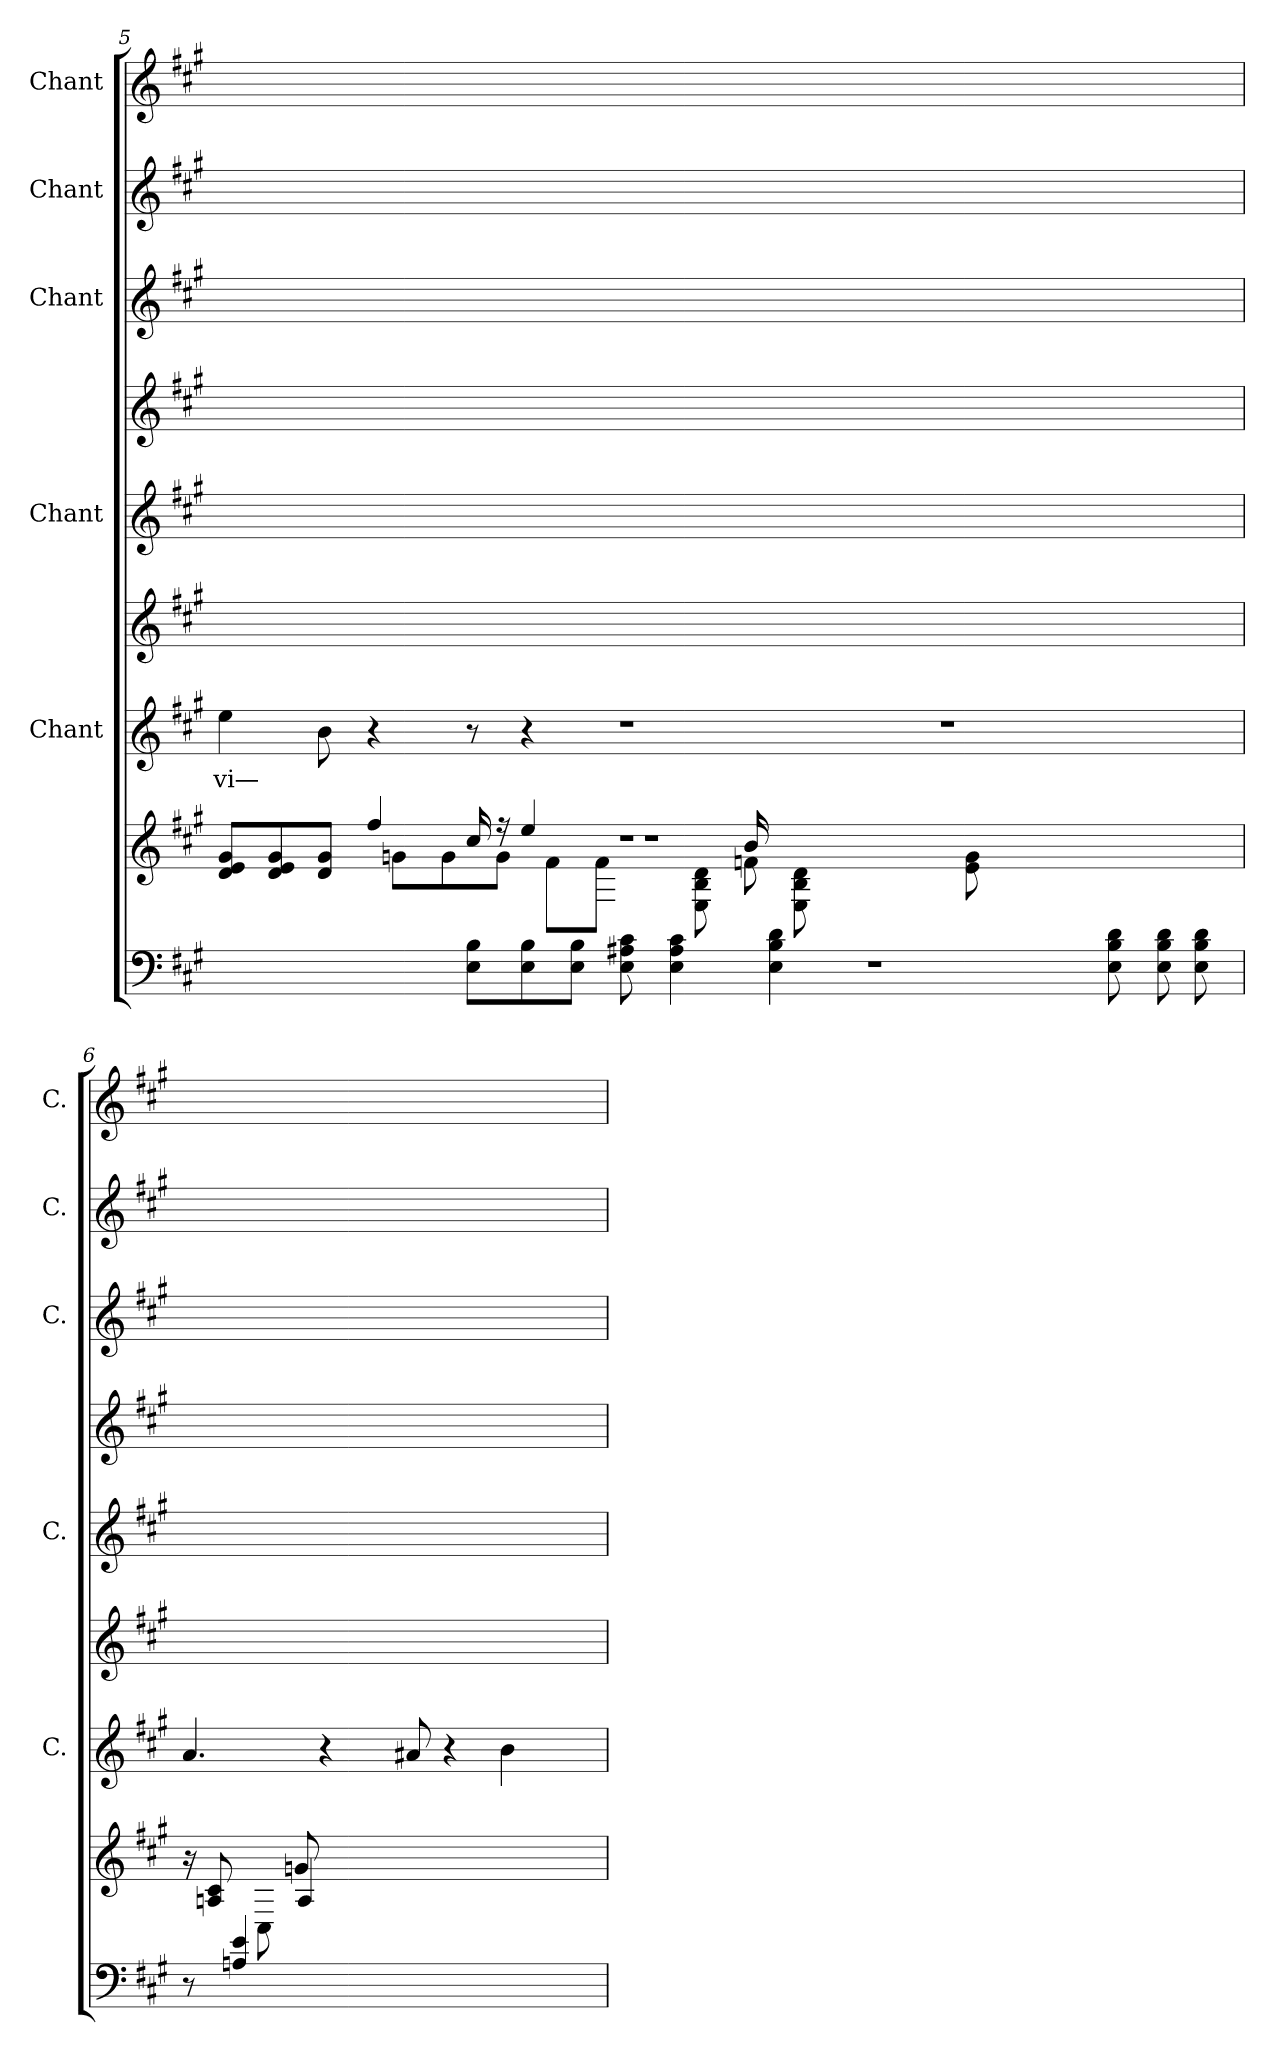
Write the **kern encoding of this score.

**kern	**kern	**kern	**text	**kern	**kern	**kern	**kern	**kern	**kern
*part6	*part6	*part5	*part5	*part5	*part4	*part4	*part3	*part2	*part1
*staff9	*staff8	*staff7	*staff7	*staff6	*staff5	*staff4	*staff3	*staff2	*staff1
*	*	*I"Chant	*	*	*I"Chant	*	*I"Chant	*I"Chant	*I"Chant
*	*	*I'C.	*	*	*I'C.	*	*I'C.	*I'C.	*I'C.
*clefF4	*clefG2	*clefG2	*	*clefG2	*clefG2	*clefG2	*clefG2	*clefG2	*clefG2
*k[f#c#g#]	*k[f#c#g#]	*k[f#c#g#]	*	*k[f#c#g#]	*k[f#c#g#]	*k[f#c#g#]	*k[f#c#g#]	*k[f#c#g#]	*k[f#c#g#]
=5	=5	=5	=5	=5	=5	=5	=5	=5	=5
*	*^	*	*	*	*	*	*	*	*
*	*	*^	*	*	*	*	*	*	*	*
*	*	*	*^	*	*	*	*	*	*	*	*
*	*	*	*	*^	*	*	*	*	*	*	*	*
2ryy	8g#i/ 8ei/ 8di/L	16ryy	4ryy	4ryy	2ryy	4eei\	vi—	1ryy	1ryy	1ryy	1ryy	1ryy	1ryy
.	.	8ryy	.	.	.	.	.	.	.	.	.	.	.
.	8g#i/ 8ei/ 8di/	.	.	.	.	.	.	.	.	.	.	.	.
.	.	8ryy	.	.	.	.	.	.	.	.	.	.	.
.	8g#i/ 8di/J	.	16ryy	8ryy	.	8bi\	.	.	.	.	.	.	.
.	.	8ryy	8ryy	.	.	.	.	.	.	.	.	.	.
.	4ff#i/	.	.	8ryy	.	4r	.	.	.	.	.	.	.
.	.	8gnj\L	8ryy	.	.	.	.	.	.	.	.	.	.
8ryy	.	.	.	8ryy	8ryy	.	.	.	.	.	.	.	.
.	.	8gj\	8ryy	.	.	.	.	.	.	.	.	.	.
8EZ\ 8BZ\L	16cc#i/	.	.	8ryy	8ryy	8r	.	.	.	.	.	.	.
.	16r	8gj\J	8ryy	.	.	.	.	.	.	.	.	.	.
8EZ\ 8BZ\	4eei/	.	.	8ryy	8ryy	4r	.	.	.	.	.	.	.
.	.	8f#j\L	8ryy	.	.	.	.	.	.	.	.	.	.
8EZ\ 8BZ\J	.	.	.	8ryy	8ryy	.	.	.	.	.	.	.	.
.	.	8f#j\J	8EV\ 8A#XV\ 8c#V\J	.	.	.	.	.	.	.	.	.	.
8EZ\ 8c#Z\ 8A#XZ\	1r	.	.	16ryy	8ryy	1r	.	0ryy	0ryy	0ryy	0ryy	0ryy	0ryy
.	.	1r	8ryy	16ryy	.	.	.	.	.	.	.	.	.
4EZ\ 4A#Z\ 4c#Z\	.	.	.	8ryy	16ryy	.	.	.	.	.	.	.	.
.	.	.	8EV\ 8BV\ 8dV\	.	16ryy	.	.	.	.	.	.	.	.
.	.	.	.	16ryy	8ryy	.	.	.	.	.	.	.	.
.	.	.	16bN/	8f\	.	.	.	.	.	.	.	.	.
4EZ\ 4dZ\ 4BZ\	.	.	1ryy	.	16ryy	.	.	.	.	.	.	.	.
.	.	.	.	16ryy	8E\ 8B\ 8d\	.	.	.	.	.	.	.	.
.	.	.	.	1.ryy	.	.	.	.	.	.	.	.	.
.	.	.	.	.	16ryy	.	.	.	.	.	.	.	.
1r	.	.	.	.	1ryy	.	.	.	.	.	.	.	.
.	1ryy	.	.	.	.	1r	.	.	.	.	.	.	.
.	.	8gl\ 8el\	.	.	.	.	.	.	.	.	.	.	.
.	.	2ryy	.	.	.	.	.	.	.	.	.	.	.
.	.	.	2ryy	.	.	.	.	.	.	.	.	.	.
8Ej\ 8dj\ 8Bj\	.	.	.	.	4.ryy	.	.	.	.	.	.	.	.
.	.	4ryy	.	.	.	.	.	.	.	.	.	.	.
8Ej\ 8dj\ 8Bj\	.	.	.	.	.	.	.	.	.	.	.	.	.
8Ej\ 8Bj\ 8dj\	.	.	8ryy	.	.	.	.	.	.	.	.	.	.
.	.	16ryy	.	.	.	.	.	.	.	.	.	.	.
*	*	*v	*v	*v	*v	*	*	*	*	*	*	*	*
!!LO:LB:g=z
=6	=6	=6	=6	=6	=6	=6	=6	=6	=6	=6
8r	16r	16ryy	4.ai/	.	1ryy	1ryy	1ryy	1ryy	1ryy	1ryy
.	8Ani/ 8c#i/	16ryy	.	.	.	.	.	.	.	.
4eZ/ 4AnZ/	.	16ryy	.	.	.	.	.	.	.	.
.	8C#i\	8ryy	.	.	.	.	.	.	.	.
.	8gni/	4Aj/	.	.	.	.	.	.	.	.
1ryy	.	.	4r	.	.	.	.	.	.	.
.	8ryy	.	.	.	.	.	.	.	.	.
.	2ryy	2ryy	.	.	.	.	.	.	.	.
.	.	.	8a#Xi/	.	.	.	.	.	.	.
.	.	.	4r	.	.	.	.	.	.	.
!	!	!	!LO:N:vis=4	!	!	!	!	!	!	!
.	.	.	4.b!\	.	4.ryy	4.ryy	4.ryy	4.ryy	4.ryy	4.ryy
.	4ryy	4ryy	.	.	.	.	.	.	.	.
.	16ryy	16ryy	.	.	.	.	.	.	.	.
*	*v	*v	*	*	*	*	*	*	*	*
=	=	=	=	=	=	=	=	=	=
*-	*-	*-	*-	*-	*-	*-	*-	*-	*-
